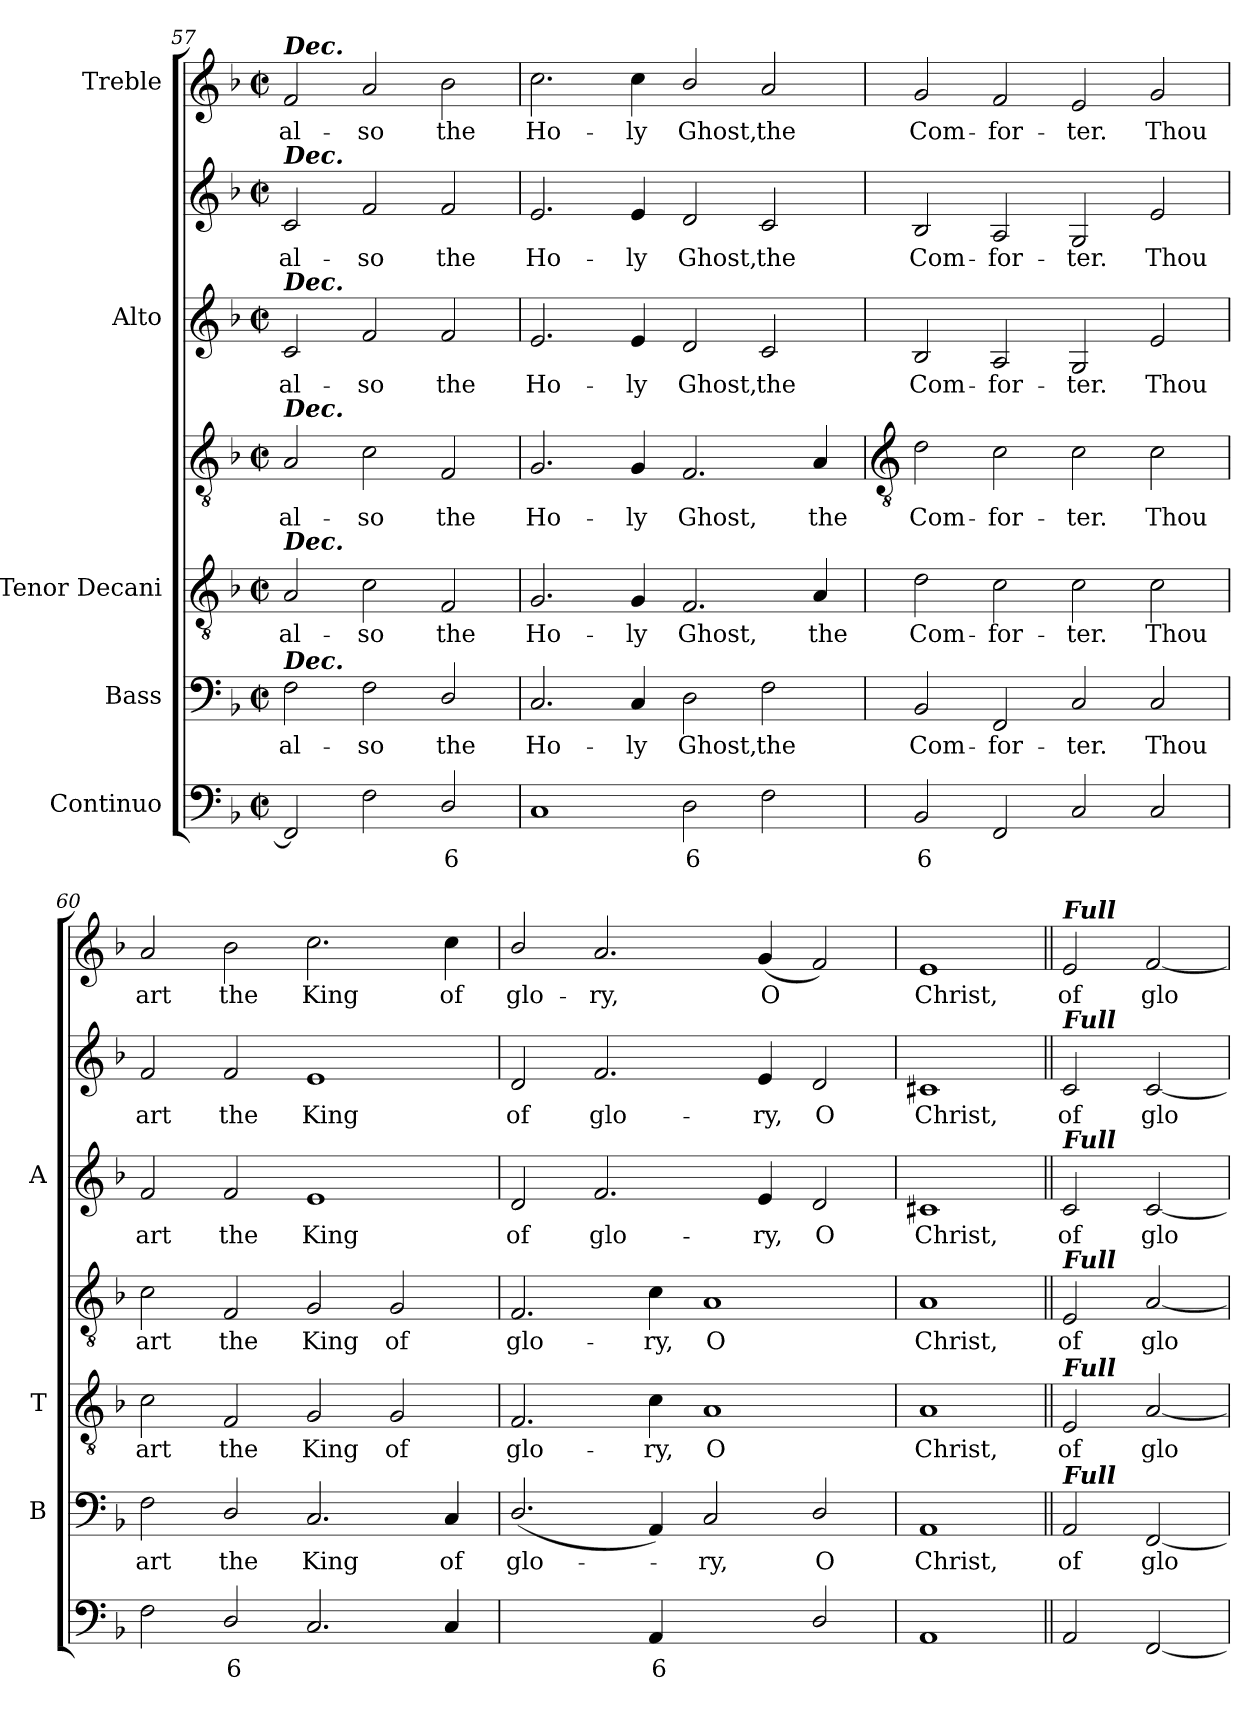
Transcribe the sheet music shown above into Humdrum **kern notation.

**kern	**text	**text	**kern	**text	**kern	**text	**kern	**text	**kern	**text	**kern	**text	**kern	**text
*part5	*part5	*part5	*part4	*part4	*part3	*part3	*part3	*part3	*part2	*part2	*part2	*part2	*part1	*part1
*staff7	*staff7	*staff7	*staff6	*staff6	*staff5	*staff5	*staff4	*staff4	*staff3	*staff3	*staff2	*staff2	*staff1	*staff1
*I"Continuo	*	*	*I"Bass	*	*I"Tenor Decani	*	*	*	*I"Alto	*	*	*	*I"Treble	*
*	*	*	*I'B	*	*I'T	*	*	*	*I'A	*	*	*	*	*
*clefF4	*	*	*clefF4	*	*clefGv2	*	*clefGv2	*	*	*	*clefG2	*	*clefG2	*
*k[b-]	*	*	*k[b-]	*	*k[b-]	*	*k[b-]	*	*k[b-]	*	*k[b-]	*	*k[b-]	*
*F:	*	*	*F:	*	*F:	*	*F:	*	*F:	*	*F:	*	*F:	*
*M4/2	*	*	*M4/2	*	*M4/2	*	*M4/2	*	*M4/2	*	*M4/2	*	*M4/2	*
*met(c|)	*	*	*met(c|)	*	*met(c|)	*	*met(c|)	*	*met(c|)	*	*met(c|)	*	*met(c|)	*
=57	=57	=57	=57	=57	=57	=57	=57	=57	=57	=57	=57	=57	=57	=57
!	!	!	!	!	!	!	!	!	!	!	!	!	!LO:TX:a:Bi:t=Dec.	!
!	!	!	!	!	!	!	!	!	!	!	!LO:TX:a:Bi:t=Dec.	!	!	!
!	!	!	!	!	!	!	!	!	!LO:TX:a:Bi:t=Dec.	!	!	!	!	!
!	!	!	!	!	!	!	!LO:TX:a:Bi:t=Dec.	!	!	!	!	!	!	!
!	!	!	!	!	!LO:TX:a:Bi:t=Dec.	!	!	!	!	!	!	!	!	!
!	!	!	!LO:TX:a:Bi:t=Dec.	!	!	!	!	!	!	!	!	!	!	!
!	!	!	!	!LO:LY:b	!	!LO:LY:b	!	!LO:LY:b	!	!LO:LY:b	!	!LO:LY:b	!	!LO:LY:b
2FF]	.	.	2F	al-	2A	al-	2A	al-	2c	al-	2c	al-	2f	al-
!	!	!	!	!LO:LY:b	!	!LO:LY:b	!	!LO:LY:b	!	!LO:LY:b	!	!LO:LY:b	!	!LO:LY:b
2F	.	.	2F	-so	2c	-so	2c	-so	2f	-so	2f	-so	2a	-so
!	!LO:LY:b	!	!	!LO:LY:b	!	!LO:LY:b	!	!LO:LY:b	!	!LO:LY:b	!	!LO:LY:b	!	!LO:LY:b
2D/	6	.	2D/	the	2F	the	2F	the	2f	the	2f	the	2b-	the
=58	=58	=58	=58	=58	=58	=58	=58	=58	=58	=58	=58	=58	=58	=58
!	!	!	!	!LO:LY:b	!	!LO:LY:b	!	!LO:LY:b	!	!LO:LY:b	!	!LO:LY:b	!	!LO:LY:b
1C	.	.	2.C	Ho-	2.G	Ho-	2.G	Ho-	2.e	Ho-	2.e	Ho-	2.cc	Ho-
!	!	!	!	!LO:LY:b	!	!LO:LY:b	!	!LO:LY:b	!	!LO:LY:b	!	!LO:LY:b	!	!LO:LY:b
.	.	.	4C	-ly	4G	-ly	4G	-ly	4e	-ly	4e	-ly	4cc	-ly
!	!LO:LY:b	!	!	!LO:LY:b	!	!LO:LY:b	!	!LO:LY:b	!	!LO:LY:b	!	!LO:LY:b	!	!LO:LY:b
2D	6	.	2D	Ghost,	2.F	Ghost,	2.F	Ghost,	2d	Ghost,	2d	Ghost,	2b-/	Ghost,
!	!	!	!	!LO:LY:b	!	!	!	!	!	!LO:LY:b	!	!LO:LY:b	!	!LO:LY:b
2F	.	.	2F	the	.	.	.	.	2c	the	2c	the	2a	the
!	!	!	!	!	!	!LO:LY:b	!	!LO:LY:b	!	!	!	!	!	!
.	.	.	.	.	4A	the	4A	the	.	.	.	.	.	.
!!LO:LB:g=z
=59	=59	=59	=59	=59	=59	=59	=59	=59	=59	=59	=59	=59	=59	=59
*	*	*	*	*	*	*	*clefGv2	*	*	*	*	*	*	*
!	!LO:LY:b	!	!	!LO:LY:b	!	!LO:LY:b	!	!LO:LY:b	!	!LO:LY:b	!	!LO:LY:b	!	!LO:LY:b
2BB-	6	.	2BB-	Com-	2d	Com-	2d	Com-	2B-	Com-	2B-	Com-	2g	Com-
!	!	!	!	!LO:LY:b	!	!LO:LY:b	!	!LO:LY:b	!	!LO:LY:b	!	!LO:LY:b	!	!LO:LY:b
2FF	.	.	2FF	-for-	2c	-for-	2c	-for-	2A	-for-	2A	-for-	2f	-for-
!	!	!	!	!LO:LY:b	!	!LO:LY:b	!	!LO:LY:b	!	!LO:LY:b	!	!LO:LY:b	!	!LO:LY:b
2C	.	.	2C	-ter.	2c	-ter.	2c	-ter.	2G	-ter.	2G	-ter.	2e	-ter.
!	!	!	!	!LO:LY:b	!	!LO:LY:b	!	!LO:LY:b	!	!LO:LY:b	!	!LO:LY:b	!	!LO:LY:b
2C	.	.	2C	Thou	2c	Thou	2c	Thou	2e	Thou	2e	Thou	2g	Thou
=60	=60	=60	=60	=60	=60	=60	=60	=60	=60	=60	=60	=60	=60	=60
!	!	!	!	!LO:LY:b	!	!LO:LY:b	!	!LO:LY:b	!	!LO:LY:b	!	!LO:LY:b	!	!LO:LY:b
2F	.	.	2F	art	2c	art	2c	art	2f	art	2f	art	2a	art
!	!LO:LY:b	!	!	!LO:LY:b	!	!LO:LY:b	!	!LO:LY:b	!	!LO:LY:b	!	!LO:LY:b	!	!LO:LY:b
2D/	6	.	2D/	the	2F	the	2F	the	2f	the	2f	the	2b-	the
!	!	!	!	!LO:LY:b	!	!LO:LY:b	!	!LO:LY:b	!	!LO:LY:b	!	!LO:LY:b	!	!LO:LY:b
2.C	.	.	2.C	King	2G	King	2G	King	1e	King	1e	King	2.cc	King
!	!	!	!	!	!	!LO:LY:b	!	!LO:LY:b	!	!	!	!	!	!
.	.	.	.	.	2G	of	2G	of	.	.	.	.	.	.
!	!	!	!	!LO:LY:b	!	!	!	!	!	!	!	!	!	!LO:LY:b
4C	.	.	4C	of	.	.	.	.	.	.	.	.	4cc	of
=61	=61	=61	=61	=61	=61	=61	=61	=61	=61	=61	=61	=61	=61	=61
!	!LO:LY:b	!	!	!LO:LY:b	!	!LO:LY:b	!	!LO:LY:b	!	!LO:LY:b	!	!LO:LY:b	!	!LO:LY:b
[2D/yy	6	.	(<2.D/	glo-	2.F	glo-	2.F	glo-	2d	of	2d	of	2b-/	glo-
!	!LO:LY:b	!	!	!	!	!	!	!	!	!LO:LY:b	!	!LO:LY:b	!	!LO:LY:b
4Dyy]	5	.	.	.	.	.	.	.	2.f	glo-	2.f	glo-	2.a	-ry,
!	!LO:LY:b	!	!	!	!	!LO:LY:b	!	!LO:LY:b	!	!	!	!	!	!
4AA	6	.	4AA)	.	4c	-ry,	4c	-ry,	.	.	.	.	.	.
!	!LO:LY:b	!LO:LY:b	!	!LO:LY:b	!	!LO:LY:b	!	!LO:LY:b	!	!	!	!	!	!
[4Cyy	6	4	2C	ry,	1A	O	1A	O	.	.	.	.	.	.
!	!LO:LY:b	!LO:LY:b	!	!	!	!	!	!	!	!LO:LY:b	!	!LO:LY:b	!	!LO:LY:b
4Cyy]	5	3	.	.	.	.	.	.	4e	-ry,	4e	-ry,	(<4g	O
!	!	!	!	!LO:LY:b	!	!	!	!	!	!LO:LY:b	!	!LO:LY:b	!	!
2D/	.	.	2D/	O	.	.	.	.	2d	O	2d	O	2f)	.
=62	=62	=62	=62	=62	=62	=62	=62	=62	=62	=62	=62	=62	=62	=62
!	!	!	!	!LO:LY:b	!	!LO:LY:b	!	!LO:LY:b	!	!LO:LY:b	!	!LO:LY:b	!	!LO:LY:b
1AA	.	.	1AA	Christ,	1A	Christ,	1A	Christ,	1c#X	Christ,	1c#X	Christ,	1e	Christ,
=63||	=63||	=63||	=63||	=63||	=63||	=63||	=63||	=63||	=63||	=63||	=63||	=63||	=63||	=63||
!	!	!	!	!	!	!	!	!	!	!	!	!	!LO:TX:a:Bi:t=Full	!
!	!	!	!	!	!	!	!	!	!	!	!LO:TX:a:Bi:t=Full	!	!	!
!	!	!	!	!	!	!	!	!	!LO:TX:a:Bi:t=Full	!	!	!	!	!
!	!	!	!	!	!	!	!LO:TX:a:Bi:t=Full	!	!	!	!	!	!	!
!	!	!	!	!	!LO:TX:a:Bi:t=Full	!	!	!	!	!	!	!	!	!
!	!	!	!LO:TX:a:Bi:t=Full	!	!	!	!	!	!	!	!	!	!	!
!	!	!	!	!LO:LY:b	!	!LO:LY:b	!	!LO:LY:b	!	!LO:LY:b	!	!LO:LY:b	!	!LO:LY:b
2AA	.	.	2AA	of	2E	of	2E	of	2c	of	2c	of	2e	of
!	!	!	!	!LO:LY:b	!	!LO:LY:b	!	!LO:LY:b	!	!LO:LY:b	!	!LO:LY:b	!	!LO:LY:b
[2FF	.	.	[2FF	glo-	[2A	glo-	[2A	glo-	[2c	glo-	[2c	glo-	[2f	glo-
=	=	=	=	=	=	=	=	=	=	=	=	=	=	=
*-	*-	*-	*-	*-	*-	*-	*-	*-	*-	*-	*-	*-	*-	*-
